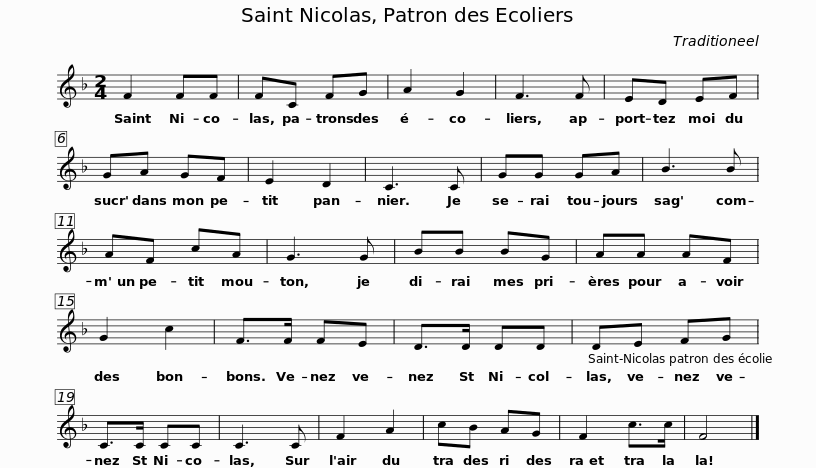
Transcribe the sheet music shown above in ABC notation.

X:1
L:1/8
M:2/4
I:linebreak $
K:F
V:1 treble
V:1
 F2 FF | FC FG | A2 G2 | F3 F | ED EF | %5
 GA GF | E2 D2 | C3 C | GG GA |$ B3 B | %10
 AF cA | G3 G | BB BG | AA AF | G2 c2 | %15
 F>F FE | D>D DD |$ DE FG | C>C CC | C3 C | %20
 F2 A2 | cB AG | F2 c>c | F4 |] %24
